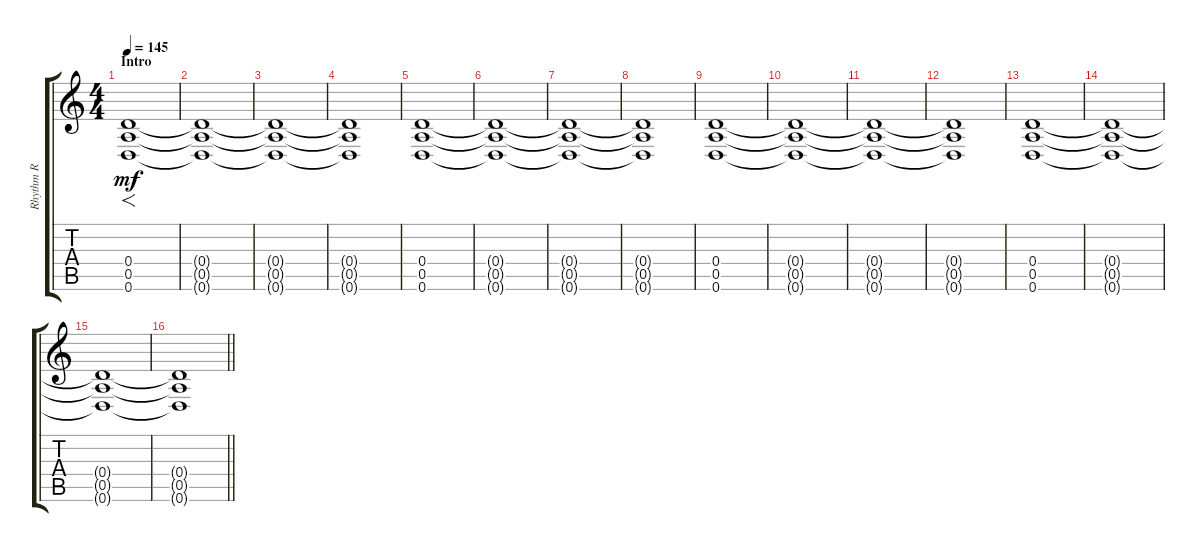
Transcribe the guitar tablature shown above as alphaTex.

\track ("Rhythm R" "Rhythm R") {instrument distortionguitar}
\staff {score tabs}
\tuning (E4 B3 G3 D3 A2 D2) {hide}
\ts (4 4)
\section ("" "Intro")
\tempo 145
\clef g2
\ks c
(0.4 0.5 0.6).1{f dy mf instrument distortionguitar} |
(0.4{t} 0.5{t} 0.6{t}).1 |
(0.4{t} 0.5{t} 0.6{t}).1 |
(0.4{t} 0.5{t} 0.6{t}).1 |
(0.4 0.5 0.6).1 |
(0.4{t} 0.5{t} 0.6{t}).1 |
(0.4{t} 0.5{t} 0.6{t}).1 |
(0.4{t} 0.5{t} 0.6{t}).1 |
(0.4 0.5 0.6).1 |
(0.4{t} 0.5{t} 0.6{t}).1 |
(0.4{t} 0.5{t} 0.6{t}).1 |
(0.4{t} 0.5{t} 0.6{t}).1 |
(0.4 0.5 0.6).1 |
(0.4{t} 0.5{t} 0.6{t}).1 |
(0.4{t} 0.5{t} 0.6{t}).1 |
\barLineRight lightlight
(0.4{t} 0.5{t} 0.6{t}).1
